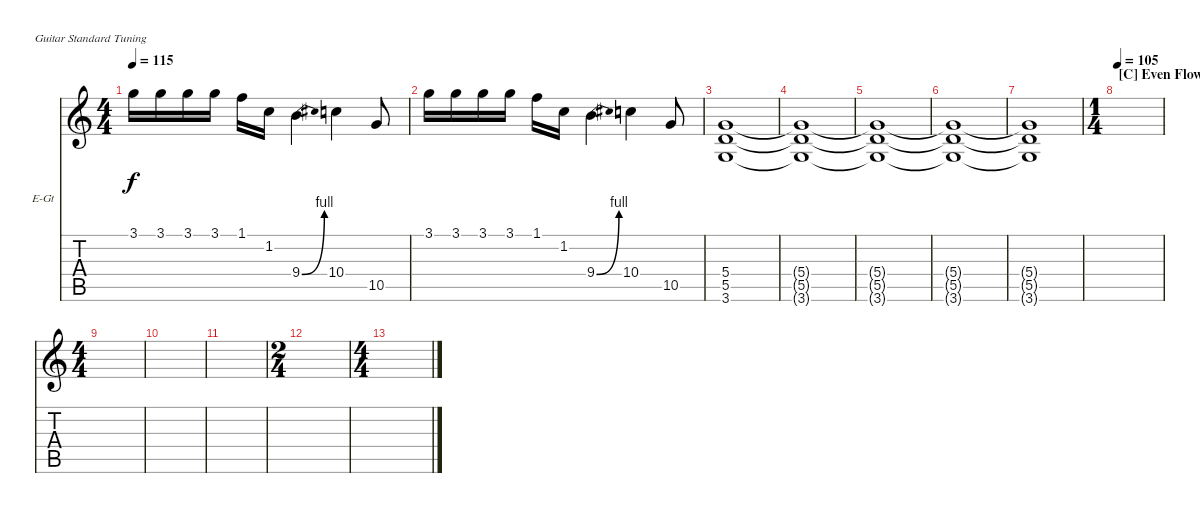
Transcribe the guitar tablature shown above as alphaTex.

\defaultSystemsLayout 4
\bracketExtendMode nobrackets
\firstSystemTrackNameOrientation horizontal
\otherSystemsTrackNameOrientation horizontal
\track ("Mike McCready (Drive)" "E-Gt") {instrument overdrivenguitar}
\staff {score tabs}
\tuning (E4 B3 G3 D3 A2 E2)
\ts (4 4)
\tempo 115
\clef g2
\scale
0.25
\ks c
3.1.16{dy f} 3.1.16 3.1.16 3.1.16 1.1.16 1.2.16 9.4{be (bend 0 0 60 4)}.4 10.4.4 10.5.8 |
\scale
0.25 3.1.16 3.1.16 3.1.16 3.1.16 1.1.16 1.2.16 9.4{be (bend 0 0 60 4)}.4 10.4.4 10.5.8 |
\scale
0.25 (5.4 5.5 3.6).1 |
\scale
0.25 (5.4{t} 5.5{t} 3.6{t}).1 |
\scale
0.227941 (5.4{t} 5.5{t} 3.6{t}).1 |
\scale
0.227941 (5.4{t} 5.5{t} 3.6{t}).1 |
\scale
0.227941 (5.4{t} 5.5{t} 3.6{t}).1 |
\ts (1 4)
\section ("C" "Even Flow")
\tempo 105
\scale
0.316176 |
\ts (4 4)
\scale
0.290541 |
\scale
0.209459 |
\scale
0.209459 |
\ts (2 4)
\scale
0.290541 |
\ts (4 4)
\scale
0.316176 |
\scale
0.227941 |
\scale
0.227941 |
\scale
0.227941
